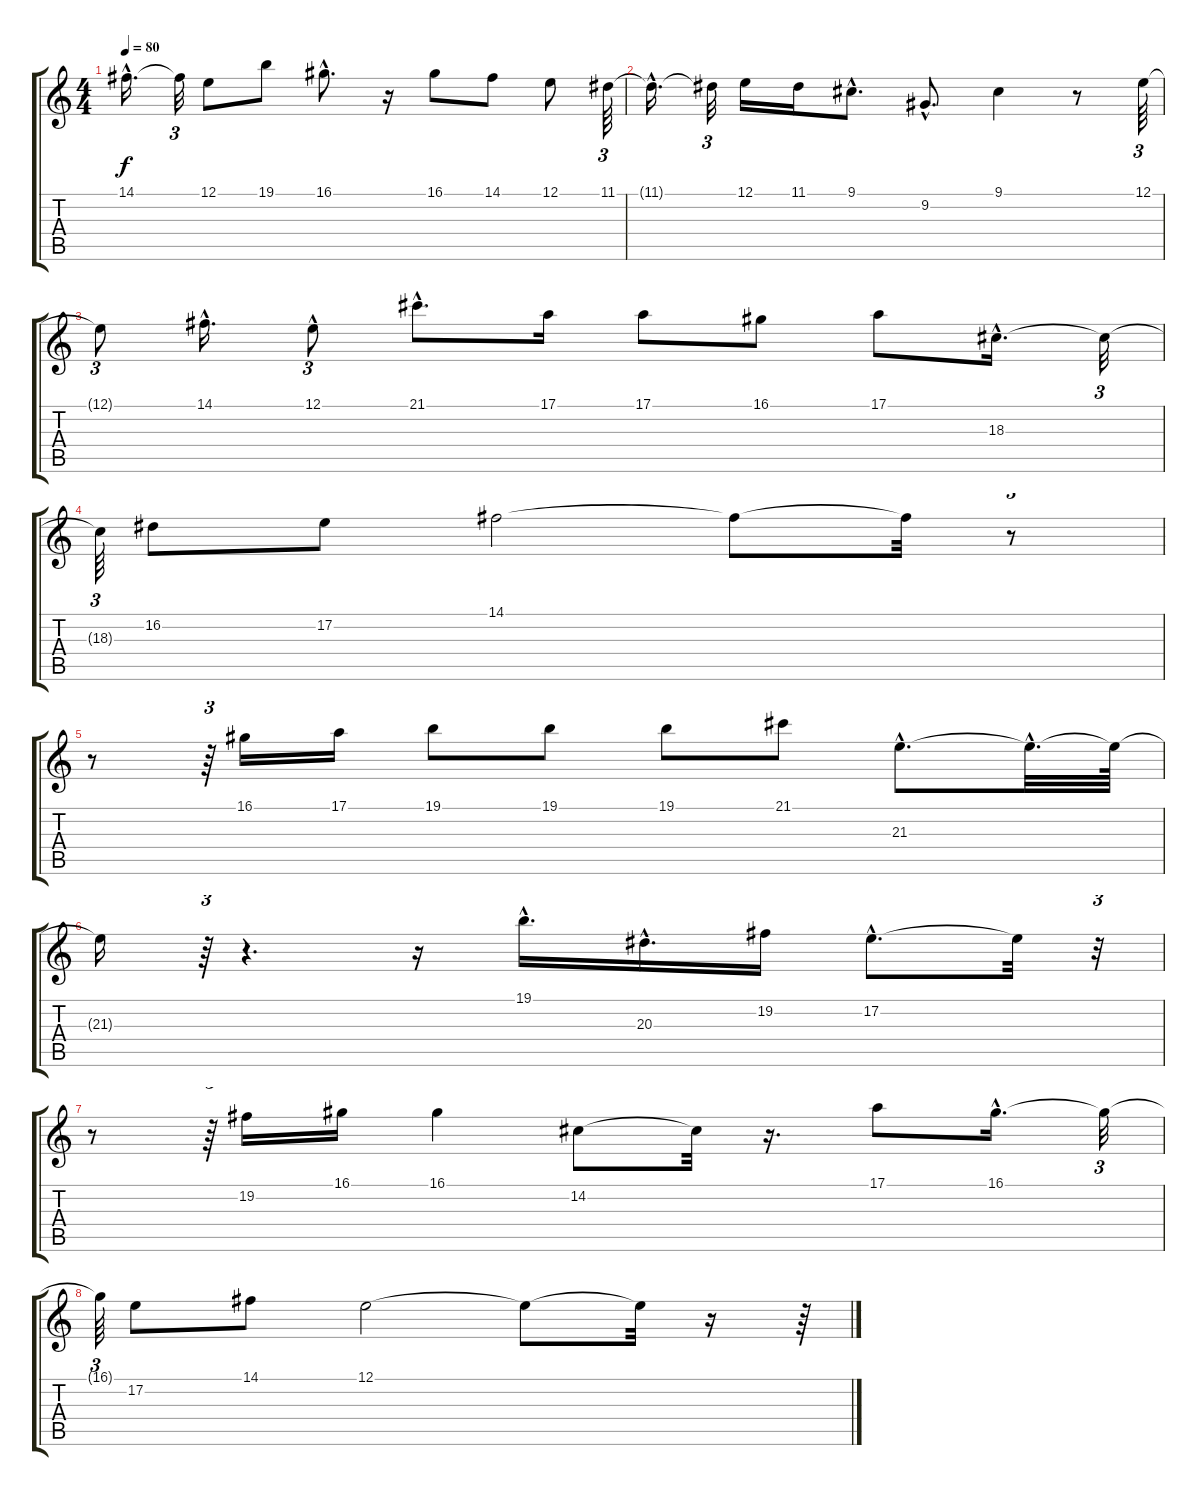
\track "" {instrument lead1square}
\staff {score tabs}
\tuning (E4 B3 G3 D3 A2 E2) {hide}
\ts (4 4)
\tempo 80
\clef g2
\ks c
14.1{hac t}.16{d dy f} 14.1{t}.32{tu (3 2)} 12.1.8 19.1.8 16.1{hac}.8{d} r.16 16.1.8 14.1.8 12.1.8 11.1.64{tu (3 2)} |
11.1{hac t}.16{d} 11.1{t}.32{tu (3 2)} 12.1.16 11.1.16 9.1{hac}.8{d} 9.2{hac}.8{d} 9.1.4 r.8 12.1.64{tu (3 2)} |
12.1{t}.8{tu (3 2)} 14.1{hac}.16{d} 12.1{hac}.8{tu (3 2)} 21.1{hac}.8{d} 17.1.16 17.1.8 16.1.8 17.1.8 18.3{hac}.16{d} 18.3{t}.32{tu (3 2)} |
18.3{t}.64{tu (3 2)} 16.2.8 17.2.8 14.1.2 14.1{t}.8 14.1{t}.32 r.8{tu (3 2)} |
r.8 r.64{tu (3 2)} 16.1.16 17.1.16 19.1.8 19.1.8 19.1.8 21.1.8 21.3{hac}.8{d} 21.3{hac t}.32{d} 21.3{t}.64 |
21.3{t}.16 r.64{tu (3 2)} r.4{d} r.16 19.1{hac}.16{d} 20.3{hac}.16{d} 19.2.16 17.2{hac}.8{d} 17.2{t}.32 r.32{tu (3 2)} |
r.8 r.64{tu (3 2)} 19.2.16 16.1.16 16.1.4 14.2.8 14.2{t}.32 r.16{d} 17.1.8 16.1{hac}.16{d} 16.1{t}.32{tu (3 2)} |
16.1{t}.64{tu (3 2)} 17.2.8 14.1.8 12.1.2 12.1{t}.8 12.1{t}.32 r.16 r.64
